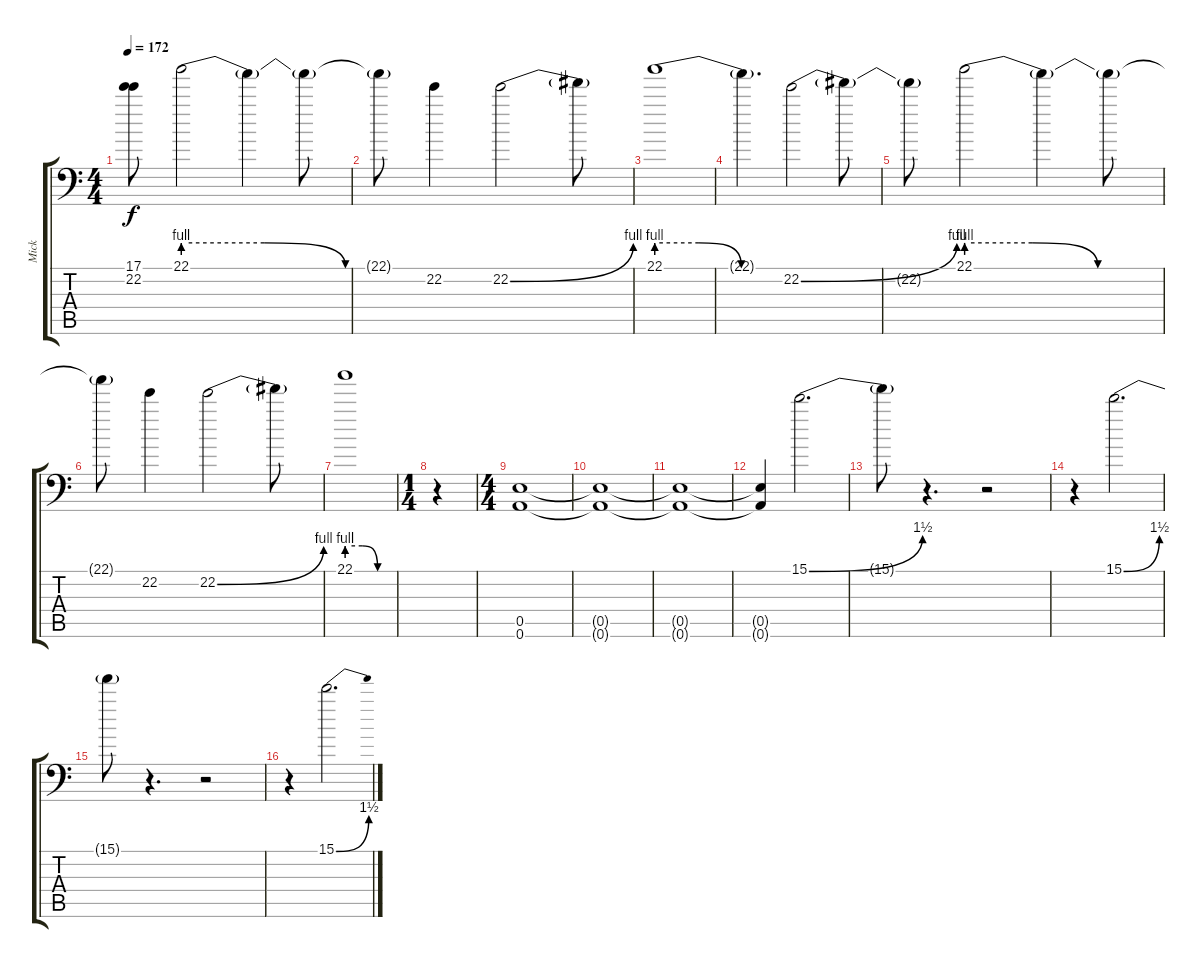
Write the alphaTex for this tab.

\track ("Mick" "Mick") {instrument distortionguitar}
\staff {score tabs}
\tuning (B3 Gb3 D3 A2 E2 A1) {hide}
\ts (4 4)
\tempo 172
\clef f4
\ks c
(17.1 22.2{t}).8{dy f} 22.1{be (custom 0 4 20 4 40 0 60 0)}.2 22.1{t}.4 22.1{t}.8 |
22.1{t}.8 22.2.4 22.2{be (bend 0 0 60 4)}.2 22.2{t}.8 |
22.1{be (custom 0 4 20 4 40 0 60 0)}.1 |
22.1{t}.4{d} 22.2{be (bend 0 0 60 4)}.2 22.2{t}.8 |
22.2{t}.8 22.1{be (custom 0 4 20 4 40 0 60 0)}.2 22.1{t}.4 22.1{t}.8 |
22.1{t}.8 22.2.4 22.2{be (bend 0 0 60 4)}.2 22.2{t}.8 |
22.1{be (custom 0 4 20 4 40 0 60 0)}.1 |
\ts (1 4)
r.4 |
\ts (4 4)
(0.5 0.6).1 |
(0.5{t} 0.6{t}).1 |
(0.5{t} 0.6{t}).1 |
(0.5{t} 0.6{t}).4 15.1{be (bend 0 0 60 6)}.2{d} |
15.1{t}.8 r.4{d} r.2 |
r.4 15.1{be (bend 0 0 60 6)}.2{d} |
15.1{t}.8 r.4{d} r.2 |
r.4 15.1{be (bend 0 0 60 6)}.2{d}
